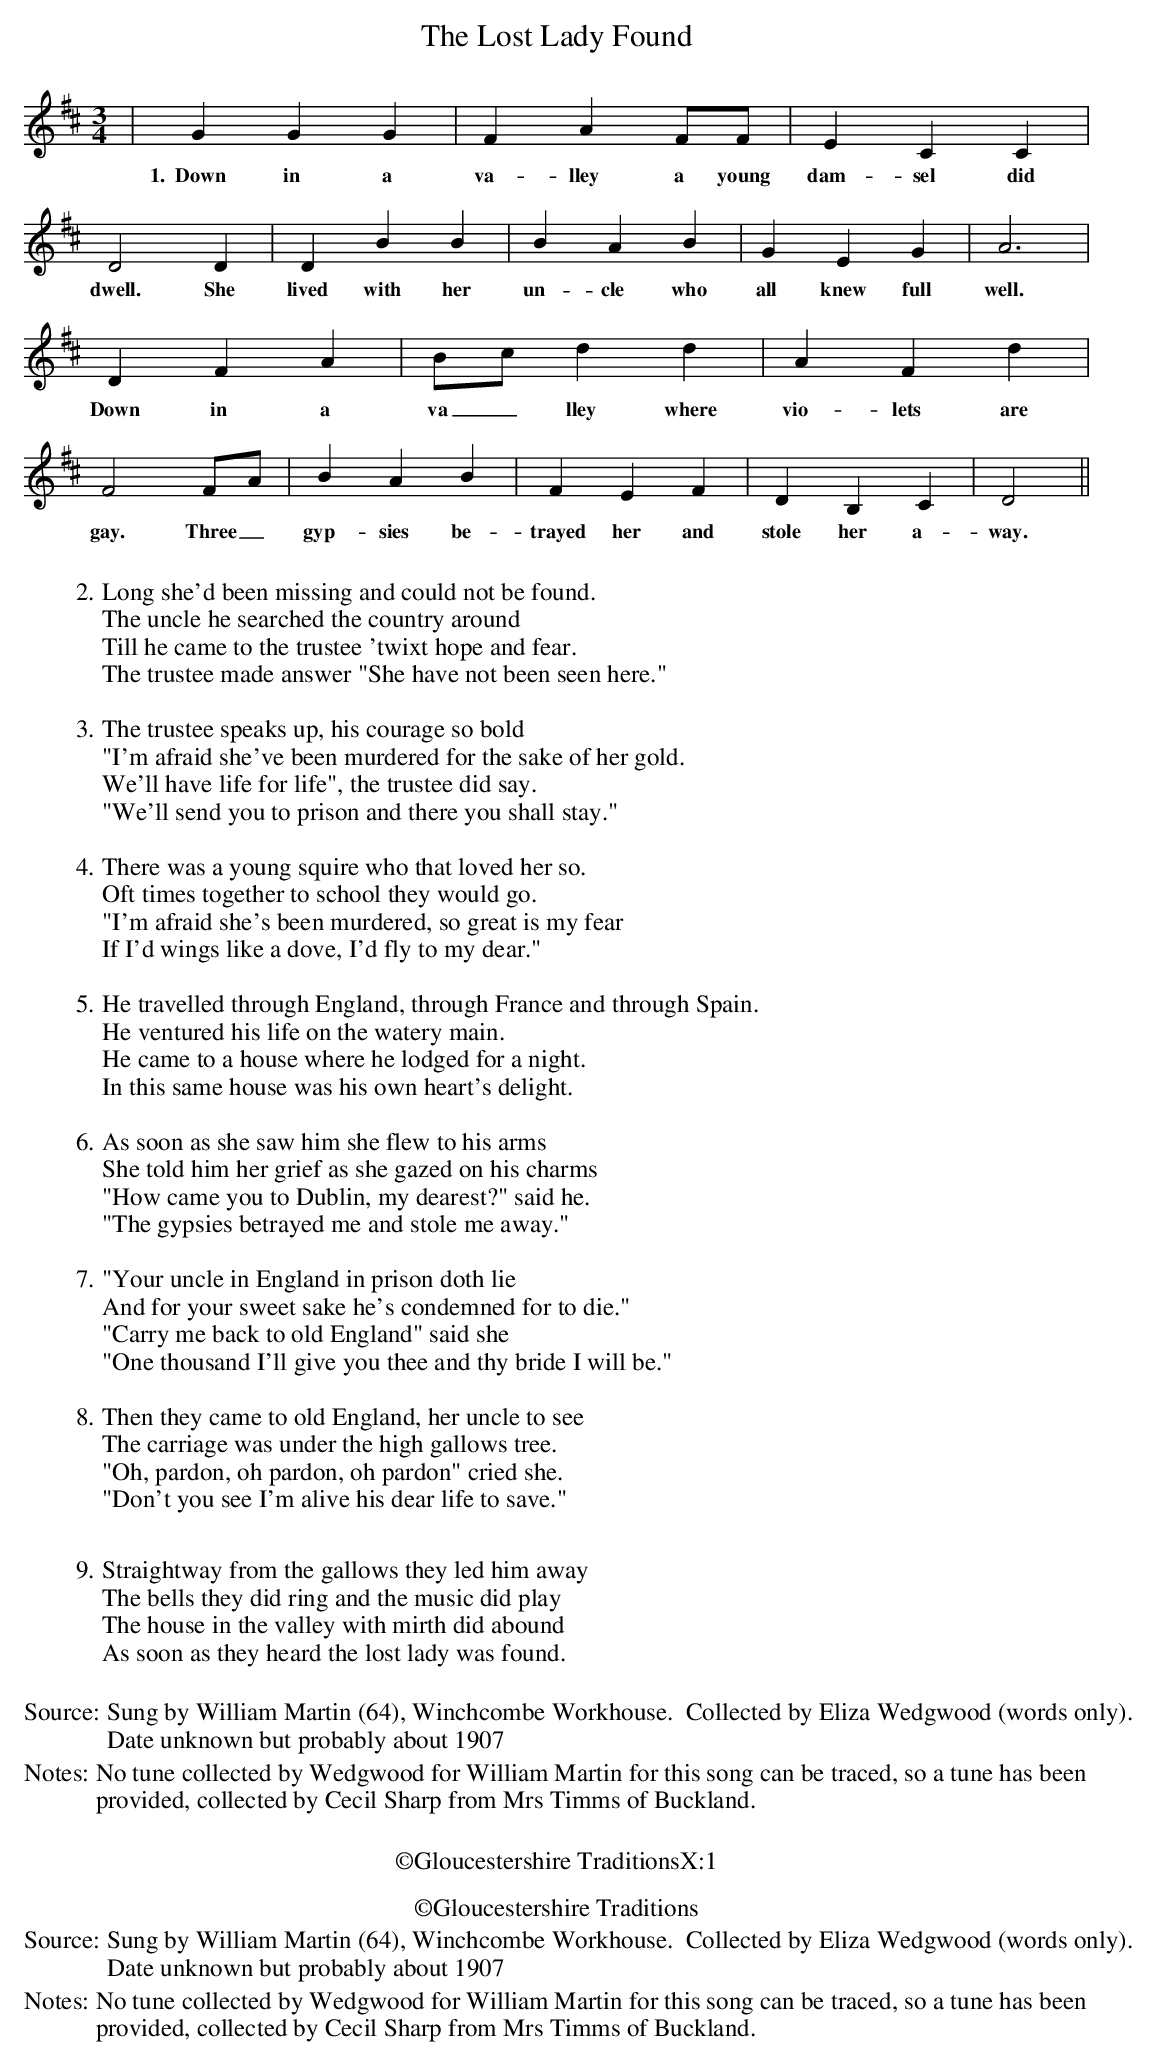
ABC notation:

X:1
T:Lost Lady Found, The
M:3/4
L:1/4
K:Dmaj
|GGG|FAF/2F/2|ECC|D2D|DBB|BAB|GEG|A3|
w:1.~~Down in a va-lley a young dam-sel did dwell. She lived with her un-cle who all knew full well.
DFA|B/2c/2dd|AFd|F2F/2A/2|BAB|FEF|DB,C|D2||
w:Down in a va_lley where vio-lets are gay. Three_ gyp-sies be-trayed her and stole her a-way.
W:
W:2. Long she'd been missing and could not be found.
W:The uncle he searched the country around
W:Till he came to the trustee 'twixt hope and fear.
W:The trustee made answer "She have not been seen here."
W:
W:3. The trustee speaks up, his courage so bold
W:"I'm afraid she've been murdered for the sake of her gold.
W:We'll have life for life", the trustee did say.
W:"We'll send you to prison and there you shall stay."
W:
W:4. There was a young squire who that loved her so.
W:Oft times together to school they would go.
W:"I'm afraid she's been murdered, so great is my fear
W:If I'd wings like a dove, I'd fly to my dear."
W:
W:5. He travelled through England, through France and through Spain.
W:He ventured his life on the watery main.
W:He came to a house where he lodged for a night.
W:In this same house was his own heart's delight.
W:
W:6. As soon as she saw him she flew to his arms
W:She told him her grief as she gazed on his charms
W:"How came you to Dublin, my dearest?" said he.
W:"The gypsies betrayed me and stole me away."
W:
W:7. "Your uncle in England in prison doth lie
W:And for your sweet sake he's condemned for to die."
W:"Carry me back to old England" said she
W:"One thousand I'll give you thee and thy bride I will be."
W:
W:8. Then they came to old England, her uncle to see
W:The carriage was under the high gallows tree.
W:"Oh, pardon, oh pardon, oh pardon" cried she.
W:"Don't you see I'm alive his dear life to save."
W:
W:9. Straightway from the gallows they led him away
W:The bells they did ring and the music did play
W:The house in the valley with mirth did abound
W:As soon as they heard the lost lady was found.
W:
%%text

%%center ©Gloucestershire TraditionsX:1
T:Lost Lady Found, The
M:3/4
L:1/4
K:Cmaj
|FFF|EGE/2E/2|DB,B,|C2C|CAA|AGA|FDF|G3|
w:1.~~Down in a va-lley a young dam-sel did dwell. She lived with her un-cle who all knew full well.
CEG|A/2B/2cc|GEc|E2E/2G/2|AGA|EDE|CA,B,|C2||
w:Down in a va_lley where vio-lets are gay. Three_ gyp-sies be-trayed her and stole her a-way.
W:
W:2. Long she'd been missing and could not be found.
W:The uncle he searched the country around
W:Till he came to the trustee 'twixt hope and fear.
W:The trustee made answer "She have not been seen here."
W:
W:3. The trustee speaks up, his courage so bold
W:"I'm afraid she've been murdered for the sake of her gold.
W:We'll have life for life", the trustee did say.
W:"We'll send you to prison and there you shall stay."
W:
W:4. There was a young squire who that loved her so.
W:Oft times together to school they would go.
W:"I'm afraid she's been murdered, so great is my fear
W:If I'd wings like a dove, I'd fly to my dear."
W:
W:5. He travelled through England, through France and through Spain.
W:He ventured his life on the watery main.
W:He came to a house where he lodged for a night.
W:In this same house was his own heart's delight.
W:
W:6. As soon as she saw him she flew to his arms
W:She told him her grief as she gazed on his charms
W:"How came you to Dublin, my dearest?" said he.
W:"The gypsies betrayed me and stole me away."
W:
W:7. "Your uncle in England in prison doth lie
W:And for your sweet sake he's condemned for to die."
W:"Carry me back to old England" said she
W:"One thousand I'll give you thee and thy bride I will be."
W:
W:8. Then they came to old England, her uncle to see
W:The carriage was under the high gallows tree.
W:"Oh, pardon, oh pardon, oh pardon" cried she.
W:"Don't you see I'm alive his dear life to save."
W:
W:9. Straightway from the gallows they led him away
W:The bells they did ring and the music did play
W:The house in the valley with mirth did abound
W:As soon as they heard the lost lady was found.
W:
